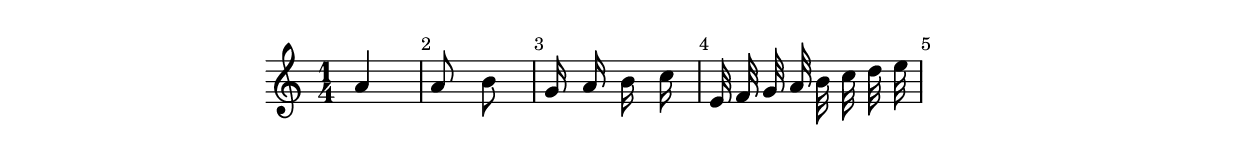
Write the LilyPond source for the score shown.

\version "2.19.83"

\paper{
  indent=0\mm
  line-width=120\mm
  oddFooterMarkup=##f
  oddHeaderMarkup=##f
  bookTitleMarkup = ##f
  scoreTitleMarkup = ##f
}

\relative g' {
  \time 1/4
  \override Score.BarNumber.break-visibility = ##(#t #t #t)
  \autoBeamOff
  a4 a8 b g16 a b c e,32 f g a b c d e
}
